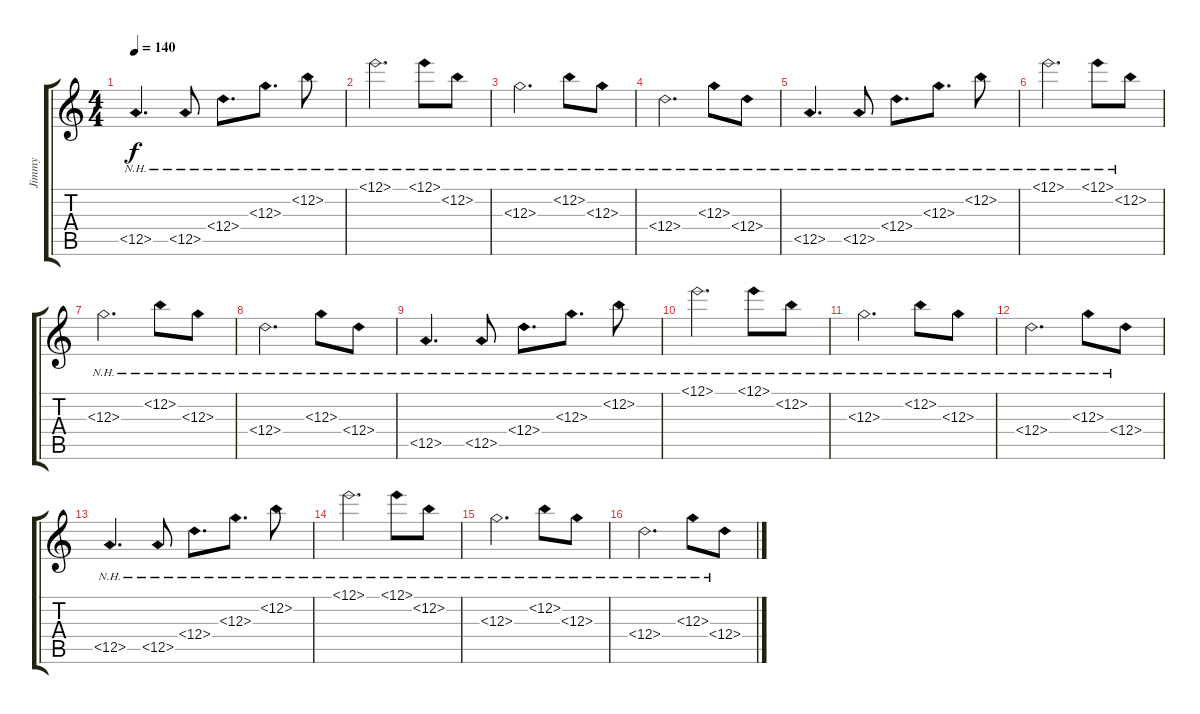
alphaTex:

\track ("Jimmy" "Jimmy") {instrument electricguitarclean}
\staff {score tabs}
\tuning (E4 B3 G3 D3 A2 E2) {hide}
\ts (4 4)
\tempo 140
\clef g2
\ks c
12.5{nh}.4{d dy f} 12.5{nh}.8 12.4{nh}.8{d} 12.3{nh}.8{d} 12.2{nh}.8 |
12.1{nh}.2{d} 12.1{nh}.8 12.2{nh}.8 |
12.3{nh}.2{d} 12.2{nh}.8 12.3{nh}.8 |
12.4{nh}.2{d} 12.3{nh}.8 12.4{nh}.8 |
12.5{nh}.4{d} 12.5{nh}.8 12.4{nh}.8{d} 12.3{nh}.8{d} 12.2{nh}.8 |
12.1{nh}.2{d} 12.1{nh}.8 12.2{nh}.8 |
12.3{nh}.2{d} 12.2{nh}.8 12.3{nh}.8 |
12.4{nh}.2{d} 12.3{nh}.8 12.4{nh}.8 |
12.5{nh}.4{d} 12.5{nh}.8 12.4{nh}.8{d} 12.3{nh}.8{d} 12.2{nh}.8 |
12.1{nh}.2{d} 12.1{nh}.8 12.2{nh}.8 |
12.3{nh}.2{d} 12.2{nh}.8 12.3{nh}.8 |
12.4{nh}.2{d} 12.3{nh}.8 12.4{nh}.8 |
12.5{nh}.4{d} 12.5{nh}.8 12.4{nh}.8{d} 12.3{nh}.8{d} 12.2{nh}.8 |
12.1{nh}.2{d} 12.1{nh}.8 12.2{nh}.8 |
12.3{nh}.2{d} 12.2{nh}.8 12.3{nh}.8 |
12.4{nh}.2{d} 12.3{nh}.8 12.4{nh}.8
